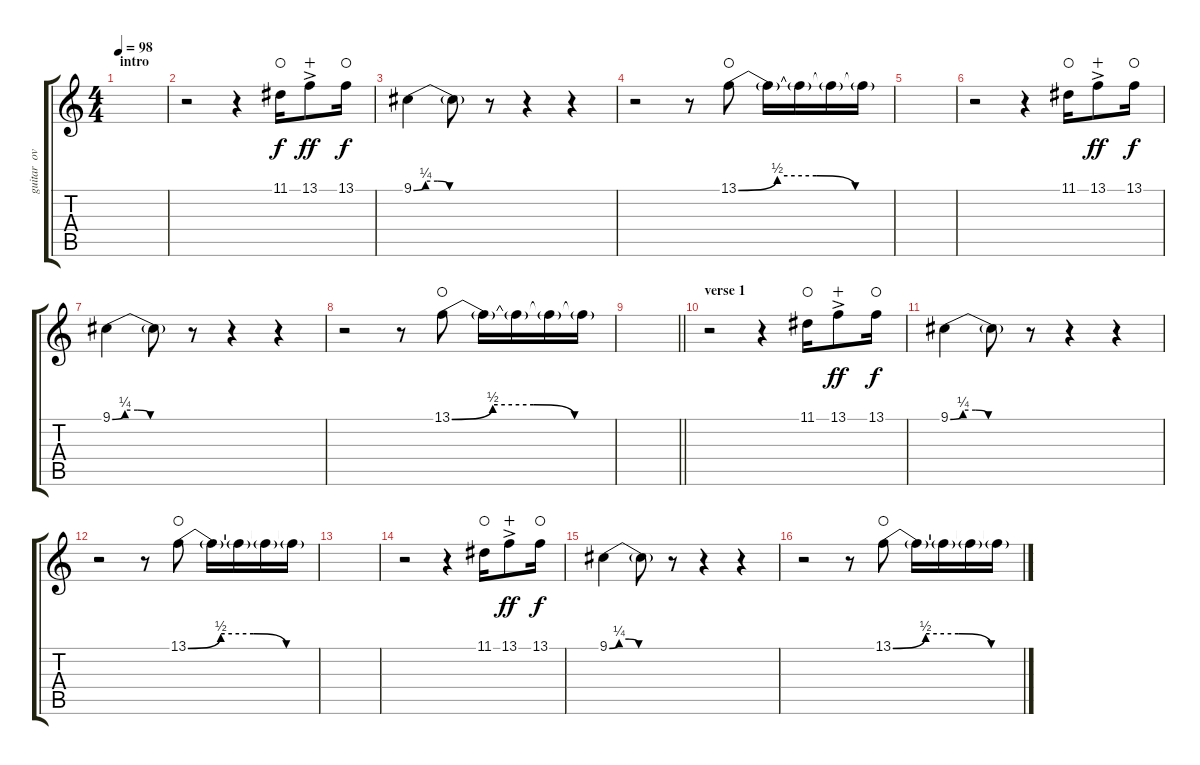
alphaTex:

\track ("guitar  overdub" "guitar  ov") {instrument pad5bowed}
\staff {score tabs}
\tuning (E4 B3 G3 D3 A2 E2) {hide}
\ts (4 4)
\section ("" "intro")
\tempo 98
\clef g2
\ks c
|
r.2 r.4 11.1.16{waho} 13.1{ac}.8{dy ff wahc} 13.1.16{dy f waho} |
9.1{be (custom 0 0 10 1 20 1 30 0 60 0)}.4 9.1{t}.8 r.8 r.4 r.4 |
r.2 r.8 13.1{be (custom 0 0 15 2 30 2 45 0 60 0)}.8{waho} 13.1{t}.16 13.1{t}.16 13.1{t}.16 13.1{t}.16 |
|
r.2 r.4 11.1.16{waho} 13.1{ac}.8{dy ff wahc} 13.1.16{dy f waho} |
9.1{be (custom 0 0 10 1 20 1 30 0 60 0)}.4 9.1{t}.8 r.8 r.4 r.4 |
r.2 r.8 13.1{be (custom 0 0 15 2 30 2 45 0 60 0)}.8{waho} 13.1{t}.16 13.1{t}.16 13.1{t}.16 13.1{t}.16 |
\barLineRight lightlight
|
\section ("" "verse 1")
r.2 r.4 11.1.16{waho} 13.1{ac}.8{dy ff wahc} 13.1.16{dy f waho} |
9.1{be (custom 0 0 10 1 20 1 30 0 60 0)}.4 9.1{t}.8 r.8 r.4 r.4 |
r.2 r.8 13.1{be (custom 0 0 15 2 30 2 45 0 60 0)}.8{waho} 13.1{t}.16 13.1{t}.16 13.1{t}.16 13.1{t}.16 |
|
r.2 r.4 11.1.16{waho} 13.1{ac}.8{dy ff wahc} 13.1.16{dy f waho} |
9.1{be (custom 0 0 10 1 20 1 30 0 60 0)}.4 9.1{t}.8 r.8 r.4 r.4 |
r.2 r.8 13.1{be (custom 0 0 15 2 30 2 45 0 60 0)}.8{waho} 13.1{t}.16 13.1{t}.16 13.1{t}.16 13.1{t}.16
